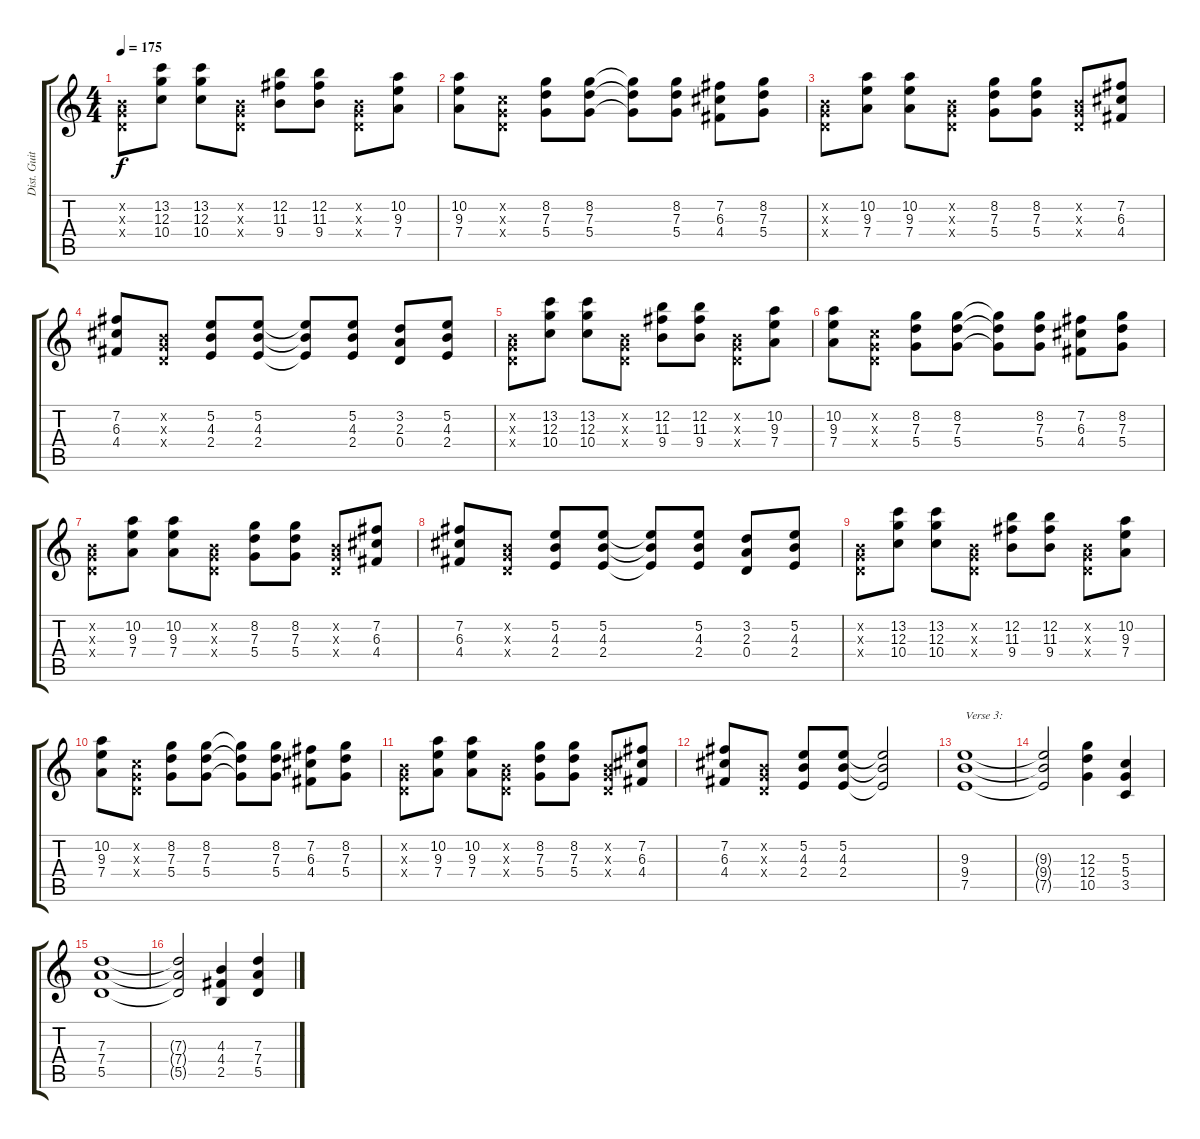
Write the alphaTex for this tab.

\track ("Dist. Guitar 2" "Dist. Guit") {mute instrument distortionguitar}
\staff {score tabs}
\tuning (E4 B3 G3 D3 A2 E2) {hide}
\ts (4 4)
\tempo 175
\clef g2
\ks c
(0.2{x} 0.3{x} 0.4{x}).8{dy f} (13.2 12.3 10.4).8 (13.2 12.3 10.4).8 (0.2{x} 0.3{x} 0.4{x}).8 (12.2 11.3 9.4).8 (12.2 11.3 9.4).8 (0.2{x} 0.3{x} 0.4{x}).8 (10.2 9.3 7.4).8 |
(10.2 9.3 7.4).8 (1.2{x} 0.3{x} 0.4{x}).8 (8.2 7.3 5.4).8 (8.2 7.3 5.4).8 (8.2{t} 7.3{t} 5.4{t}).8 (8.2 7.3 5.4).8 (7.2 6.3 4.4).8 (8.2 7.3 5.4).8 |
(0.2{x} 0.3{x} 0.4{x}).8 (10.2 9.3 7.4).8 (10.2 9.3 7.4).8 (0.2{x} 0.3{x} 0.4{x}).8 (8.2 7.3 5.4).8 (8.2 7.3 5.4).8 (0.2{x} 0.3{x} 0.4{x}).8 (7.2 6.3 4.4).8 |
(7.2 6.3 4.4).8 (0.2{x} 0.3{x} 0.4{x}).8 (5.2 4.3 2.4).8 (5.2 4.3 2.4).8 (5.2{t} 4.3{t} 2.4{t}).8 (5.2 4.3 2.4).8 (3.2 2.3 0.4).8 (5.2 4.3 2.4).8 |
(0.2{x} 0.3{x} 0.4{x}).8 (13.2 12.3 10.4).8 (13.2 12.3 10.4).8 (0.2{x} 0.3{x} 0.4{x}).8 (12.2 11.3 9.4).8 (12.2 11.3 9.4).8 (0.2{x} 0.3{x} 0.4{x}).8 (10.2 9.3 7.4).8 |
(10.2 9.3 7.4).8 (1.2{x} 0.3{x} 0.4{x}).8 (8.2 7.3 5.4).8 (8.2 7.3 5.4).8 (8.2{t} 7.3{t} 5.4{t}).8 (8.2 7.3 5.4).8 (7.2 6.3 4.4).8 (8.2 7.3 5.4).8 |
(0.2{x} 0.3{x} 0.4{x}).8 (10.2 9.3 7.4).8 (10.2 9.3 7.4).8 (0.2{x} 0.3{x} 0.4{x}).8 (8.2 7.3 5.4).8 (8.2 7.3 5.4).8 (0.2{x} 0.3{x} 0.4{x}).8 (7.2 6.3 4.4).8 |
(7.2 6.3 4.4).8 (0.2{x} 0.3{x} 0.4{x}).8 (5.2 4.3 2.4).8 (5.2 4.3 2.4).8 (5.2{t} 4.3{t} 2.4{t}).8 (5.2 4.3 2.4).8 (3.2 2.3 0.4).8 (5.2 4.3 2.4).8 |
(0.2{x} 0.3{x} 0.4{x}).8 (13.2 12.3 10.4).8 (13.2 12.3 10.4).8 (0.2{x} 0.3{x} 0.4{x}).8 (12.2 11.3 9.4).8 (12.2 11.3 9.4).8 (0.2{x} 0.3{x} 0.4{x}).8 (10.2 9.3 7.4).8 |
(10.2 9.3 7.4).8 (1.2{x} 0.3{x} 0.4{x}).8 (8.2 7.3 5.4).8 (8.2 7.3 5.4).8 (8.2{t} 7.3{t} 5.4{t}).8 (8.2 7.3 5.4).8 (7.2 6.3 4.4).8 (8.2 7.3 5.4).8 |
(0.2{x} 0.3{x} 0.4{x}).8 (10.2 9.3 7.4).8 (10.2 9.3 7.4).8 (0.2{x} 0.3{x} 0.4{x}).8 (8.2 7.3 5.4).8 (8.2 7.3 5.4).8 (0.2{x} 0.3{x} 0.4{x}).8 (7.2 6.3 4.4).8 |
(7.2 6.3 4.4).8 (0.2{x} 0.3{x} 0.4{x}).8 (5.2 4.3 2.4).8 (5.2 4.3 2.4).8 (5.2{t} 4.3{t} 2.4{t}).2 |
(9.3 9.4 7.5).1{txt "Verse 3:" volume 10 instrument distortionguitar} |
(9.3{t} 9.4{t} 7.5{t}).2 (12.3 12.4 10.5).4 (5.3 5.4 3.5).4 |
(7.3 7.4 5.5).1 |
(7.3{t} 7.4{t} 5.5{t}).2 (4.3 4.4 2.5).4 (7.3 7.4 5.5).4
